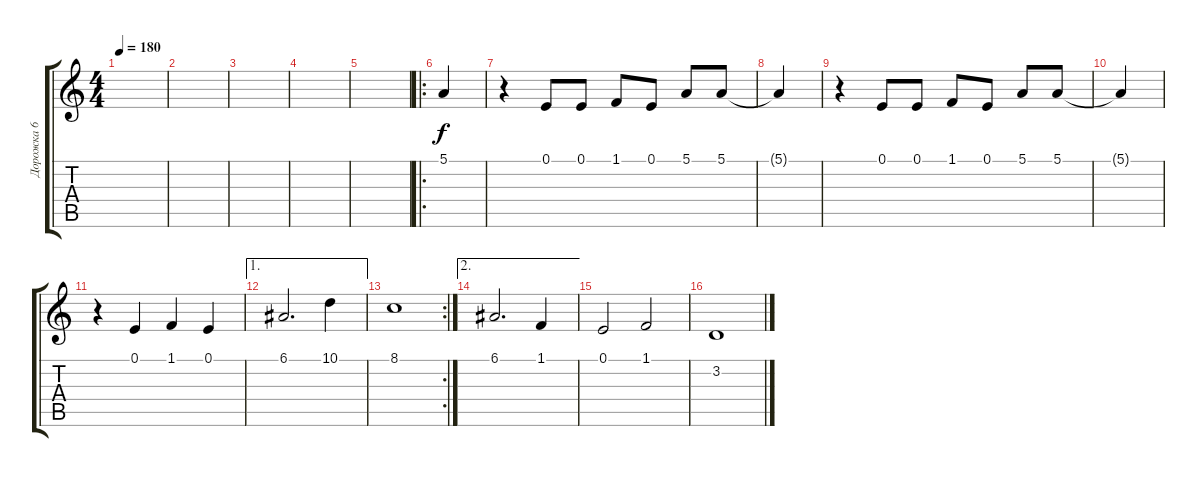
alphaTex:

\track ("Дорожка 6" "Дорожка 6") {instrument tuba}
\staff {score tabs}
\tuning (E4 B3 G3 D3 A2 E2) {hide}
\ts (4 4)
\tempo 180
\clef g2
\ks c
|
|
|
|
|
\ro
5.1.4 |
r.4 0.1.8 0.1.8 1.1.8 0.1.8 5.1.8 5.1.8 |
5.1{t}.4 |
r.4 0.1.8 0.1.8 1.1.8 0.1.8 5.1.8 5.1.8 |
5.1{t}.4 |
r.4 0.1.4 1.1.4 0.1.4 |
\ae 1
6.1.2{d} 10.1.4 |
\rc 2
8.1.1 |
\ae 2
6.1.2{d} 1.1.4 |
0.1.2 1.1.2 |
3.2.1
